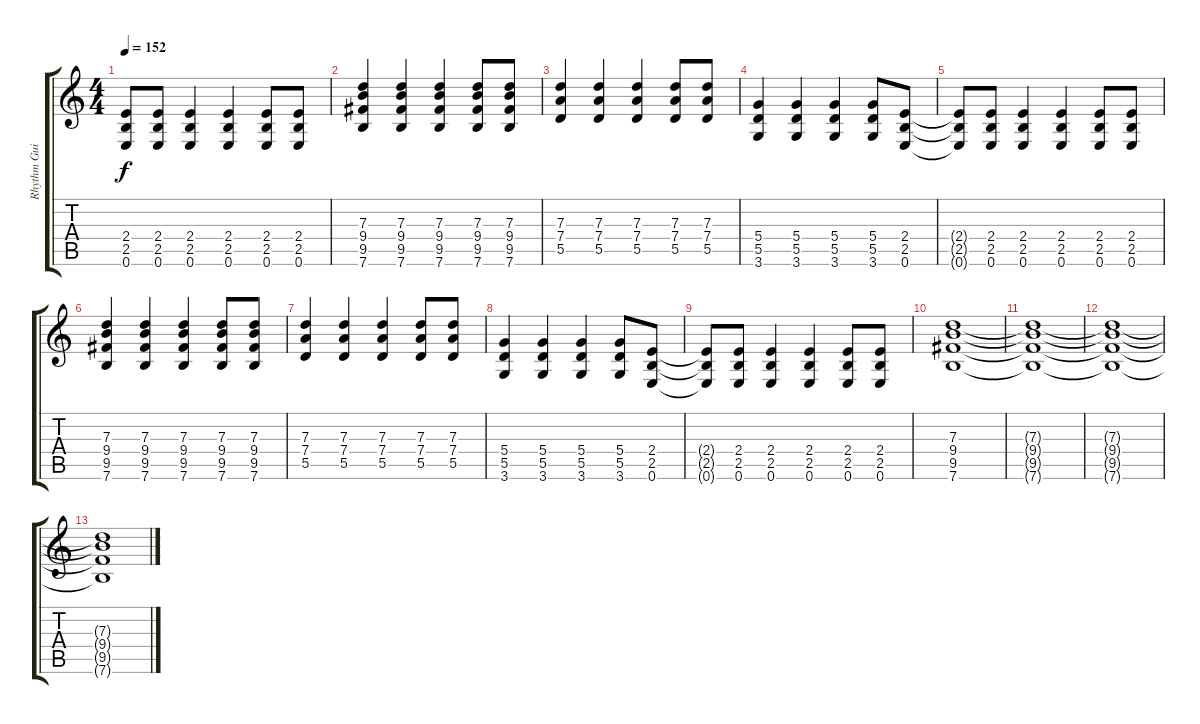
\track ("Rhythm Guitar 2" "Rhythm Gui") {instrument distortionguitar}
\staff {score tabs}
\tuning (E4 B3 G3 D3 A2 E2) {hide}
\ts (4 4)
\tempo 152
\clef g2
\ks c
(2.4{t} 2.5{t} 0.6{t}).8{dy f} (2.4 2.5 0.6).8 (2.4 2.5 0.6).4 (2.4 2.5 0.6).4 (2.4 2.5 0.6).8 (2.4 2.5 0.6).8 |
(7.3 9.4 9.5 7.6).4 (7.3 9.4 9.5 7.6).4 (7.3 9.4 9.5 7.6).4 (7.3 9.4 9.5 7.6).8 (7.3 9.4 9.5 7.6).8 |
(7.3 7.4 5.5).4 (7.3 7.4 5.5).4 (7.3 7.4 5.5).4 (7.3 7.4 5.5).8 (7.3 7.4 5.5).8 |
(5.4 5.5 3.6).4 (5.4 5.5 3.6).4 (5.4 5.5 3.6).4 (5.4 5.5 3.6).8 (2.4 2.5 0.6).8 |
(2.4{t} 2.5{t} 0.6{t}).8 (2.4 2.5 0.6).8 (2.4 2.5 0.6).4 (2.4 2.5 0.6).4 (2.4 2.5 0.6).8 (2.4 2.5 0.6).8 |
(7.3 9.4 9.5 7.6).4 (7.3 9.4 9.5 7.6).4 (7.3 9.4 9.5 7.6).4 (7.3 9.4 9.5 7.6).8 (7.3 9.4 9.5 7.6).8 |
(7.3 7.4 5.5).4 (7.3 7.4 5.5).4 (7.3 7.4 5.5).4 (7.3 7.4 5.5).8 (7.3 7.4 5.5).8 |
(5.4 5.5 3.6).4 (5.4 5.5 3.6).4 (5.4 5.5 3.6).4 (5.4 5.5 3.6).8 (2.4 2.5 0.6).8 |
(2.4{t} 2.5{t} 0.6{t}).8 (2.4 2.5 0.6).8 (2.4 2.5 0.6).4 (2.4 2.5 0.6).4 (2.4 2.5 0.6).8 (2.4 2.5 0.6).8 |
(7.3 9.4 9.5 7.6).1{volume 0} |
(7.3{t} 9.4{t} 9.5{t} 7.6{t}).1 |
(7.3{t} 9.4{t} 9.5{t} 7.6{t}).1 |
(7.3{t} 9.4{t} 9.5{t} 7.6{t}).1
